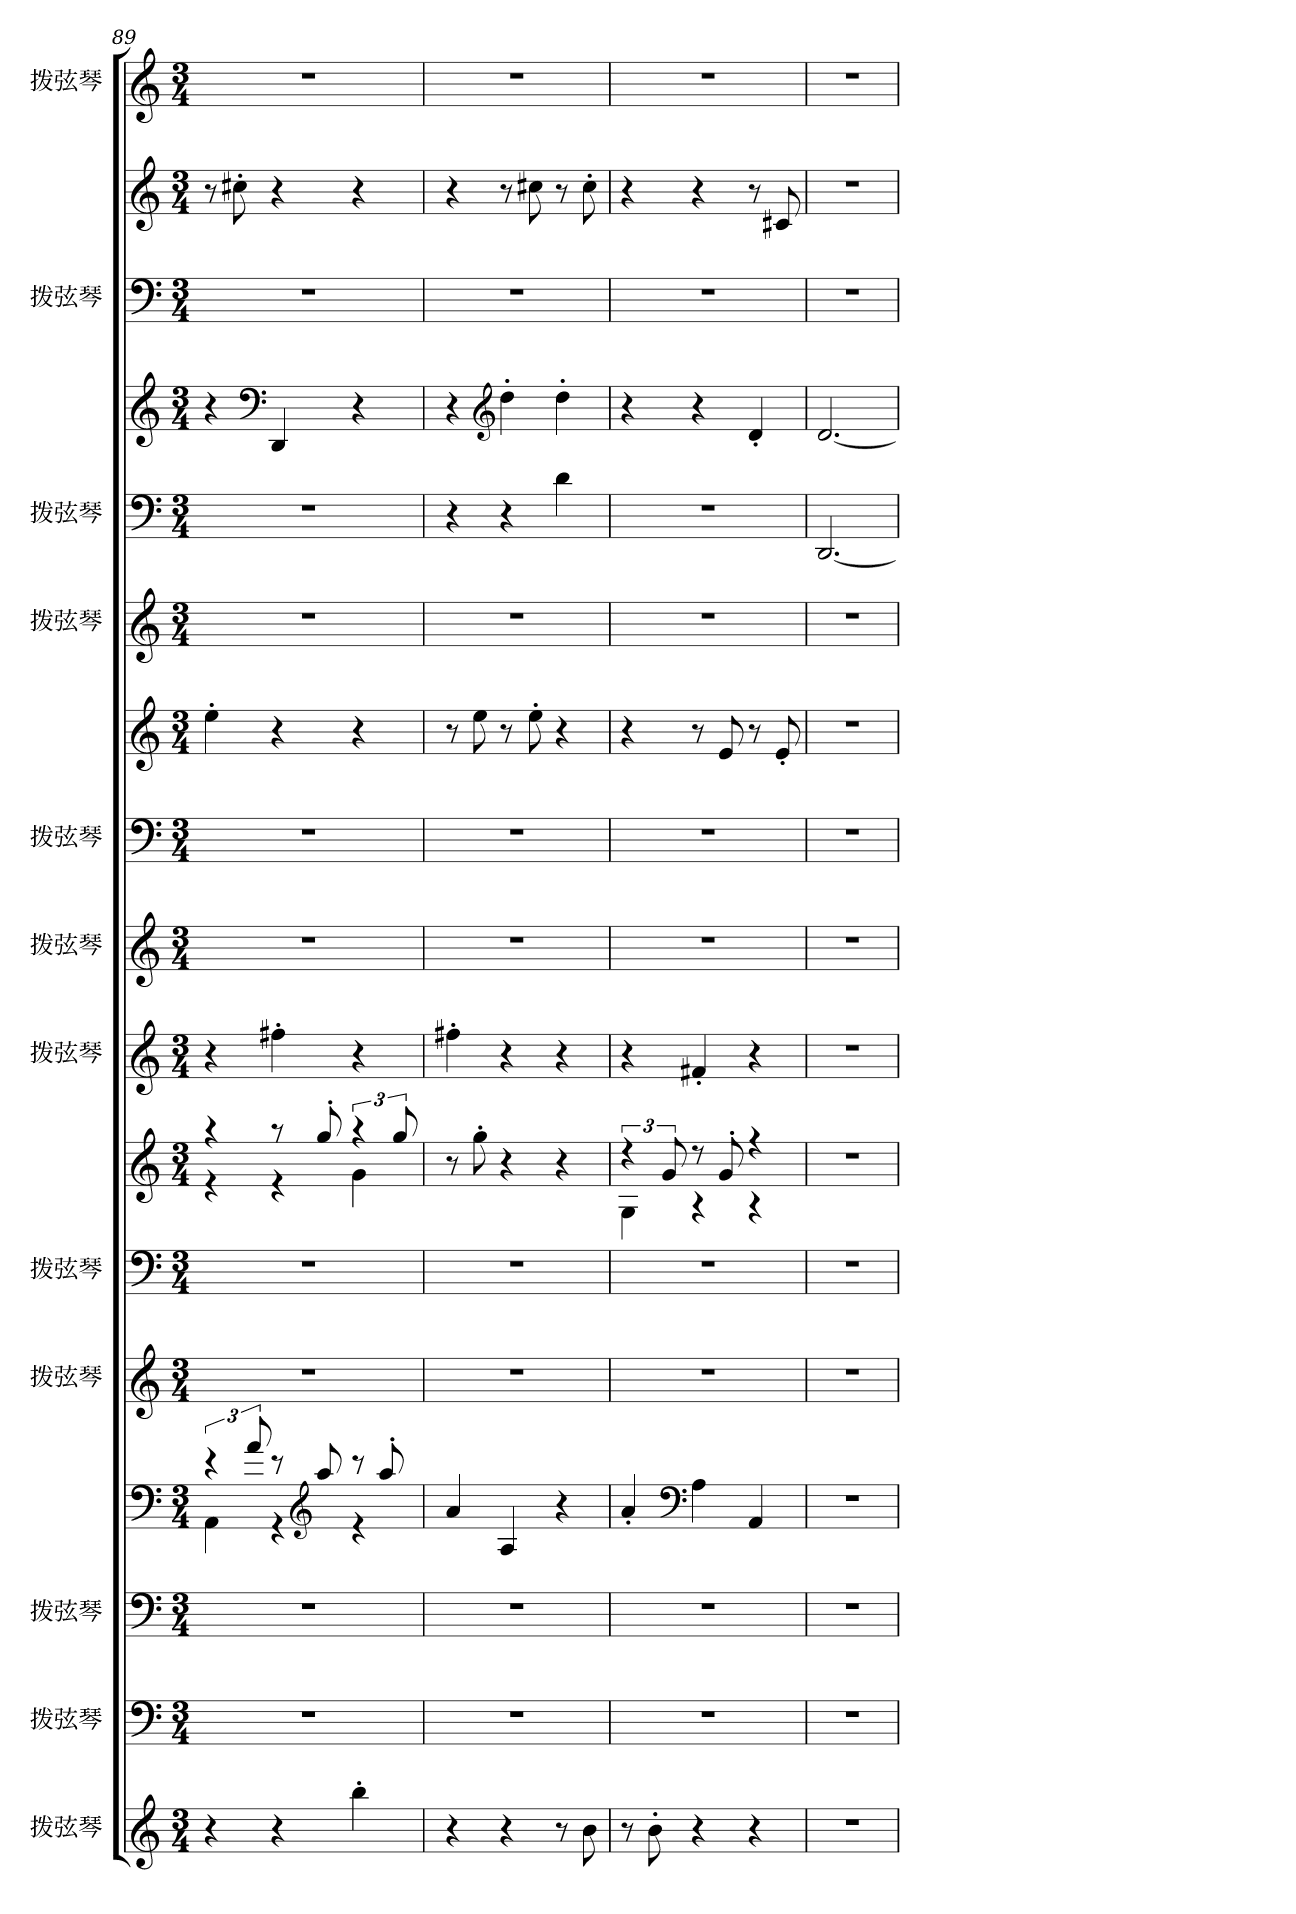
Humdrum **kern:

**kern	**kern	**kern	**kern	**kern	**kern	**kern	**kern	**kern	**kern	**kern	**kern	**kern	**kern	**kern	**kern	**kern
*part12	*part11	*part10	*part10	*part9	*part8	*part8	*part7	*part6	*part5	*part5	*part4	*part3	*part3	*part2	*part2	*part1
*staff17	*staff16	*staff15	*staff14	*staff13	*staff12	*staff11	*staff10	*staff9	*staff8	*staff7	*staff6	*staff5	*staff4	*staff3	*staff2	*staff1
*I"拨弦琴	*I"拨弦琴	*I"拨弦琴	*	*I"拨弦琴	*I"拨弦琴	*	*I"拨弦琴	*I"拨弦琴	*I"拨弦琴	*	*I"拨弦琴	*I"拨弦琴	*	*I"拨弦琴	*	*I"拨弦琴
!!LO:PB:g=z
*clefG2	*clefF4	*clefF4	*clefF4	*clefG2	*clefF4	*clefG2	*clefG2	*clefG2	*clefF4	*clefG2	*clefG2	*clefF4	*clefG2	*clefF4	*clefG2	*clefG2
*k[]	*k[]	*k[]	*k[]	*k[]	*k[]	*k[]	*k[]	*k[]	*k[]	*k[]	*k[]	*k[]	*k[]	*k[]	*k[]	*k[]
*M3/4	*M3/4	*M3/4	*M3/4	*M3/4	*M3/4	*M3/4	*M3/4	*M3/4	*M3/4	*M3/4	*M3/4	*M3/4	*M3/4	*M3/4	*M3/4	*M3/4
=89	=89	=89	=89	=89	=89	=89	=89	=89	=89	=89	=89	=89	=89	=89	=89	=89
*	*	*	*^	*	*	*^	*	*	*	*	*	*	*	*	*	*
4r	2.r	2.r	6r	4AA\	2.r	2.r	4r	4r	4r	2.r	2.r	4ee'\	2.r	2.r	4r	2.r	8r	2.r
.	.	.	.	.	.	.	.	.	.	.	.	.	.	.	.	.	8cc#X'\	.
.	.	.	12a/	.	.	.	.	.	.	.	.	.	.	.	.	.	.	.
*	*	*	*	*	*	*	*	*	*	*	*	*	*	*	*clefF4	*	*	*
4r	.	.	8r	4r	.	.	8r	4r	4ff#X'\	.	.	4r	.	.	4DD/	.	4r	.
*	*	*	*clefG2	*	*	*	*	*	*	*	*	*	*	*	*	*	*	*
.	.	.	8aa/	.	.	.	8gg'/	.	.	.	.	.	.	.	.	.	.	.
4bb'\	.	.	8r	4r	.	.	6r	4g\	4r	.	.	4r	.	.	4r	.	4r	.
.	.	.	8aa'/	.	.	.	.	.	.	.	.	.	.	.	.	.	.	.
.	.	.	.	.	.	.	12gg/	.	.	.	.	.	.	.	.	.	.	.
*	*	*	*v	*v	*	*	*v	*v	*	*	*	*	*	*	*	*	*	*
=90	=90	=90	=90	=90	=90	=90	=90	=90	=90	=90	=90	=90	=90	=90	=90	=90
4r	2.r	2.r	4a/	2.r	2.r	8r	4ff#X'\	2.r	2.r	8r	2.r	4r	4r	2.r	4r	2.r
.	.	.	.	.	.	8gg'\	.	.	.	8ee\	.	.	.	.	.	.
*	*	*	*	*	*	*	*	*	*	*	*	*	*clefG2	*	*	*
4r	.	.	4A/	.	.	4r	4r	.	.	8r	.	4r	4dd'\	.	8r	.
.	.	.	.	.	.	.	.	.	.	8ee'\	.	.	.	.	8cc#X\	.
8r	.	.	4r	.	.	4r	4r	.	.	4r	.	4d\	4dd'\	.	8r	.
8b\	.	.	.	.	.	.	.	.	.	.	.	.	.	.	8cc#'\	.
=91	=91	=91	=91	=91	=91	=91	=91	=91	=91	=91	=91	=91	=91	=91	=91	=91
*	*	*	*	*	*	*^	*	*	*	*	*	*	*	*	*	*
8r	2.r	2.r	4a'/	2.r	2.r	6r	4G\	4r	2.r	2.r	4r	2.r	2.r	4r	2.r	4r	2.r
8b'\	.	.	.	.	.	.	.	.	.	.	.	.	.	.	.	.	.
.	.	.	.	.	.	12g/	.	.	.	.	.	.	.	.	.	.	.
*	*	*	*clefF4	*	*	*	*	*	*	*	*	*	*	*	*	*	*
4r	.	.	4A\	.	.	8r	4r	4f#X'/	.	.	8r	.	.	4r	.	4r	.
.	.	.	.	.	.	8g'/	.	.	.	.	8e/	.	.	.	.	.	.
4r	.	.	4AA/	.	.	4r	4r	4r	.	.	8r	.	.	4d'/	.	8r	.
.	.	.	.	.	.	.	.	.	.	.	8e'/	.	.	.	.	8c#X/	.
*	*	*	*	*	*	*v	*v	*	*	*	*	*	*	*	*	*	*
=92	=92	=92	=92	=92	=92	=92	=92	=92	=92	=92	=92	=92	=92	=92	=92	=92
2.r	2.r	2.r	2.r	2.r	2.r	2.r	2.r	2.r	2.r	2.r	2.r	[2.DD/	[2.d/	2.r	2.r	2.r
=	=	=	=	=	=	=	=	=	=	=	=	=	=	=	=	=
*-	*-	*-	*-	*-	*-	*-	*-	*-	*-	*-	*-	*-	*-	*-	*-	*-
